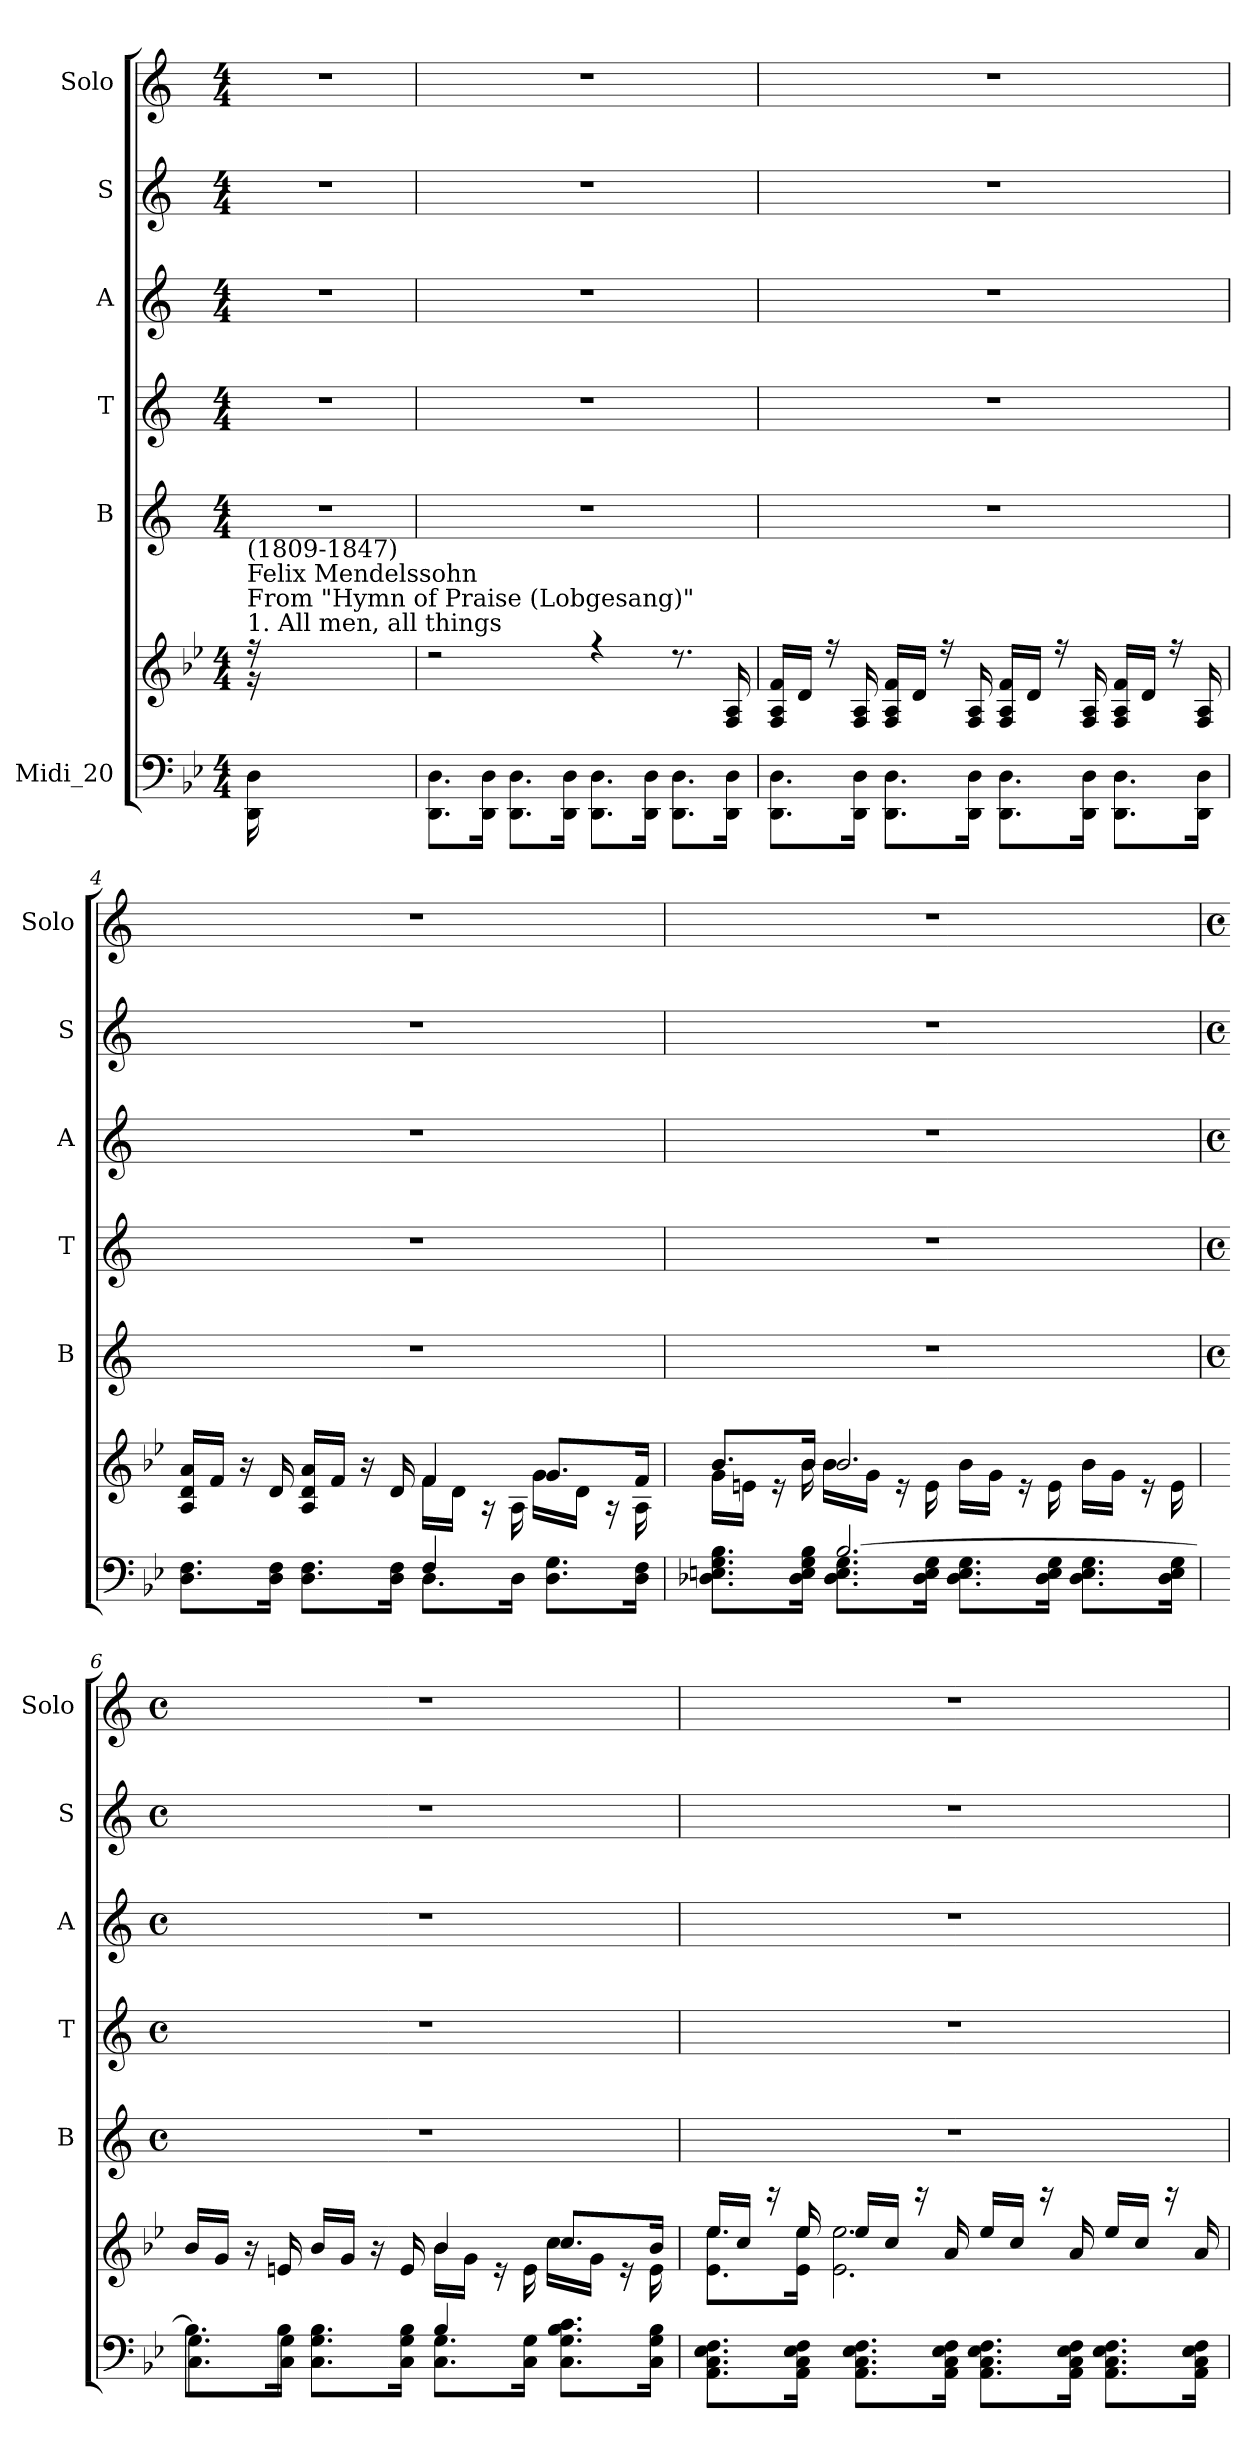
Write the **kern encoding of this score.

**kern	**kern	**kern	**kern	**kern	**kern	**kern
*part6	*part6	*part5	*part4	*part3	*part2	*part1
*staff7	*staff6	*staff5	*staff4	*staff3	*staff2	*staff1
*I"Midi_20	*	*I"B	*I"T	*I"A	*I"S	*I"Solo
*	*	*I'B	*I'T	*I'A	*I'S	*I'Solo
*clefF4	*clefG2	*clefG2	*clefG2	*clefG2	*clefG2	*clefG2
*k[b-e-]	*k[b-e-]	*k[]	*k[]	*k[]	*k[]	*k[]
*M4/4	*M4/4	*M4/4	*M4/4	*M4/4	*M4/4	*M4/4
*MM100	*MM100	*MM100	*MM100	*MM100	*MM100	*MM100
=1	=1	=1	=1	=1	=1	=1
*^	*^	*	*	*	*	*
!	!	!LO:TX:a:t=1. All men, all things	!	!	!	!	!	!
!	!	!LO:TX:a:t=From "Hymn of Praise (Lobgesang)"	!	!	!	!	!	!
!	!	!LO:TX:a:t=Felix Mendelssohn	!	!	!	!	!	!
!	!	!LO:TX:a:t=(1809-1847)	!	!	!	!	!	!
16ryy	16DD\ 16D\	16r	16r	1r	1r	1r	1r	1r
2...ryy	2...ryy	2...ryy	2...ryy	.	.	.	.	.
=2	=2	=2	=2	=2	=2	=2	=2	=2
1ryy	8.DD\ 8.D\L	2r	1ryy	1r	1r	1r	1r	1r
.	16DD\ 16D\Jk	.	.	.	.	.	.	.
.	8.DD\ 8.D\L	.	.	.	.	.	.	.
.	16DD\ 16D\Jk	.	.	.	.	.	.	.
.	8.DD\ 8.D\L	4r	.	.	.	.	.	.
.	16DD\ 16D\Jk	.	.	.	.	.	.	.
.	8.DD\ 8.D\L	8.r	.	.	.	.	.	.
.	16DD\ 16D\Jk	16F/ 16A/	.	.	.	.	.	.
=3	=3	=3	=3	=3	=3	=3	=3	=3
1ryy	8.DD\ 8.D\L	16F/ 16A/ 16f/LL	1ryy	1r	1r	1r	1r	1r
.	.	16d/JJ	.	.	.	.	.	.
.	.	16r	.	.	.	.	.	.
.	16DD\ 16D\Jk	16F/ 16A/	.	.	.	.	.	.
.	8.DD\ 8.D\L	16F/ 16A/ 16f/LL	.	.	.	.	.	.
.	.	16d/JJ	.	.	.	.	.	.
.	.	16r	.	.	.	.	.	.
.	16DD\ 16D\Jk	16F/ 16A/	.	.	.	.	.	.
.	8.DD\ 8.D\L	16F/ 16A/ 16f/LL	.	.	.	.	.	.
.	.	16d/JJ	.	.	.	.	.	.
.	.	16r	.	.	.	.	.	.
.	16DD\ 16D\Jk	16F/ 16A/	.	.	.	.	.	.
.	8.DD\ 8.D\L	16F/ 16A/ 16f/LL	.	.	.	.	.	.
.	.	16d/JJ	.	.	.	.	.	.
.	.	16r	.	.	.	.	.	.
.	16DD\ 16D\Jk	16F/ 16A/	.	.	.	.	.	.
=4	=4	=4	=4	=4	=4	=4	=4	=4
2ryy	8.D\ 8.F\L	16A/ 16d/ 16a/LL	2ryy	1r	1r	1r	1r	1r
.	.	16f/JJ	.	.	.	.	.	.
.	.	16r	.	.	.	.	.	.
.	16D\ 16F\Jk	16d/	.	.	.	.	.	.
.	8.D\ 8.F\L	16A/ 16d/ 16a/LL	.	.	.	.	.	.
.	.	16f/JJ	.	.	.	.	.	.
.	.	16r	.	.	.	.	.	.
.	16D\ 16F\Jk	16d/	.	.	.	.	.	.
4F/	8.D\L	4f/	16f\LL	.	.	.	.	.
.	.	.	16d\JJ	.	.	.	.	.
.	.	.	16r	.	.	.	.	.
.	16D\Jk	.	16A\	.	.	.	.	.
4ryy	8.D\ 8.G\L	8.g/L	16g\LL	.	.	.	.	.
.	.	.	16d\JJ	.	.	.	.	.
.	.	.	16r	.	.	.	.	.
.	16D\ 16F\Jk	16f/Jk	16A\	.	.	.	.	.
!!LO:LB:g=z
=5	=5	=5	=5	=5	=5	=5	=5	=5
4ryy	8.D-X\ 8.En\ 8.G\ 8.B-\L	8.b-/L	16g\LL	1r	1r	1r	1r	1r
.	.	.	16en\JJ	.	.	.	.	.
.	.	.	16r	.	.	.	.	.
.	16D-\ 16E\ 16G\ 16B-\Jk	16b-/Jk	16b-\	.	.	.	.	.
[2.B-/	8.D-\ 8.E\ 8.G\L	2.b-/	16b-\LL	.	.	.	.	.
.	.	.	16g\JJ	.	.	.	.	.
.	.	.	16r	.	.	.	.	.
.	16D-\ 16E\ 16G\Jk	.	16e\	.	.	.	.	.
.	8.D-\ 8.E\ 8.G\L	.	16b-\LL	.	.	.	.	.
.	.	.	16g\JJ	.	.	.	.	.
.	.	.	16r	.	.	.	.	.
.	16D-\ 16E\ 16G\Jk	.	16e\	.	.	.	.	.
.	8.D-\ 8.E\ 8.G\L	.	16b-\LL	.	.	.	.	.
.	.	.	16g\JJ	.	.	.	.	.
.	.	.	16r	.	.	.	.	.
.	16D-\ 16E\ 16G\Jk	.	16e\	.	.	.	.	.
!!LO:PB:g=z
=6	=6	=6	=6	=6	=6	=6	=6	=6
*	*	*	*	*M4/4	*M4/4	*M4/4	*M4/4	*M4/4
*	*	*	*	*met(c)	*met(c)	*met(c)	*met(c)	*met(c)
8.B-\L]	8.C\ 8.G\L	16b-/LL	2ryy	1r	1r	1r	1r	1r
.	.	16g/JJ	.	.	.	.	.	.
.	.	16r	.	.	.	.	.	.
16B-\Jk	16C\ 16G\Jk	16en/	.	.	.	.	.	.
4ryy	8.C\ 8.G\ 8.B-\L	16b-/LL	.	.	.	.	.	.
.	.	16g/JJ	.	.	.	.	.	.
.	.	16r	.	.	.	.	.	.
.	16C\ 16G\ 16B-\Jk	16e/	.	.	.	.	.	.
4B-/	8.C\ 8.G\L	4b-/	16b-\LL	.	.	.	.	.
.	.	.	16g\JJ	.	.	.	.	.
.	.	.	16r	.	.	.	.	.
.	16C\ 16G\Jk	.	16e\	.	.	.	.	.
4ryy	8.C\ 8.G\ 8.B-\ 8.c\L	8.cc/L	16cc\LL	.	.	.	.	.
.	.	.	16g\JJ	.	.	.	.	.
.	.	.	16r	.	.	.	.	.
.	16C\ 16G\ 16B-\Jk	16b-/Jk	16e\	.	.	.	.	.
=7	=7	=7	=7	=7	=7	=7	=7	=7
1ryy	8.AA\ 8.C\ 8.E-\ 8.F\L	16ee-/LL	8.e-\ 8.ee-\L	1r	1r	1r	1r	1r
.	.	16cc/JJ	.	.	.	.	.	.
.	.	16r	.	.	.	.	.	.
.	16AA\ 16C\ 16E-\ 16F\Jk	16ee-/	16e-\ 16ee-\Jk	.	.	.	.	.
.	8.AA\ 8.C\ 8.E-\ 8.F\L	16ee-/LL	2.e-\ 2.ee-\	.	.	.	.	.
.	.	16cc/JJ	.	.	.	.	.	.
.	.	16r	.	.	.	.	.	.
.	16AA\ 16C\ 16E-\ 16F\Jk	16a/	.	.	.	.	.	.
.	8.AA\ 8.C\ 8.E-\ 8.F\L	16ee-/LL	.	.	.	.	.	.
.	.	16cc/JJ	.	.	.	.	.	.
.	.	16r	.	.	.	.	.	.
.	16AA\ 16C\ 16E-\ 16F\Jk	16a/	.	.	.	.	.	.
.	8.AA\ 8.C\ 8.E-\ 8.F\L	16ee-/LL	.	.	.	.	.	.
.	.	16cc/JJ	.	.	.	.	.	.
.	.	16r	.	.	.	.	.	.
.	16AA\ 16C\ 16E-\ 16F\Jk	16a/	.	.	.	.	.	.
*v	*v	*	*	*	*	*	*	*
*	*v	*v	*	*	*	*	*
=	=	=	=	=	=	=
*-	*-	*-	*-	*-	*-	*-
